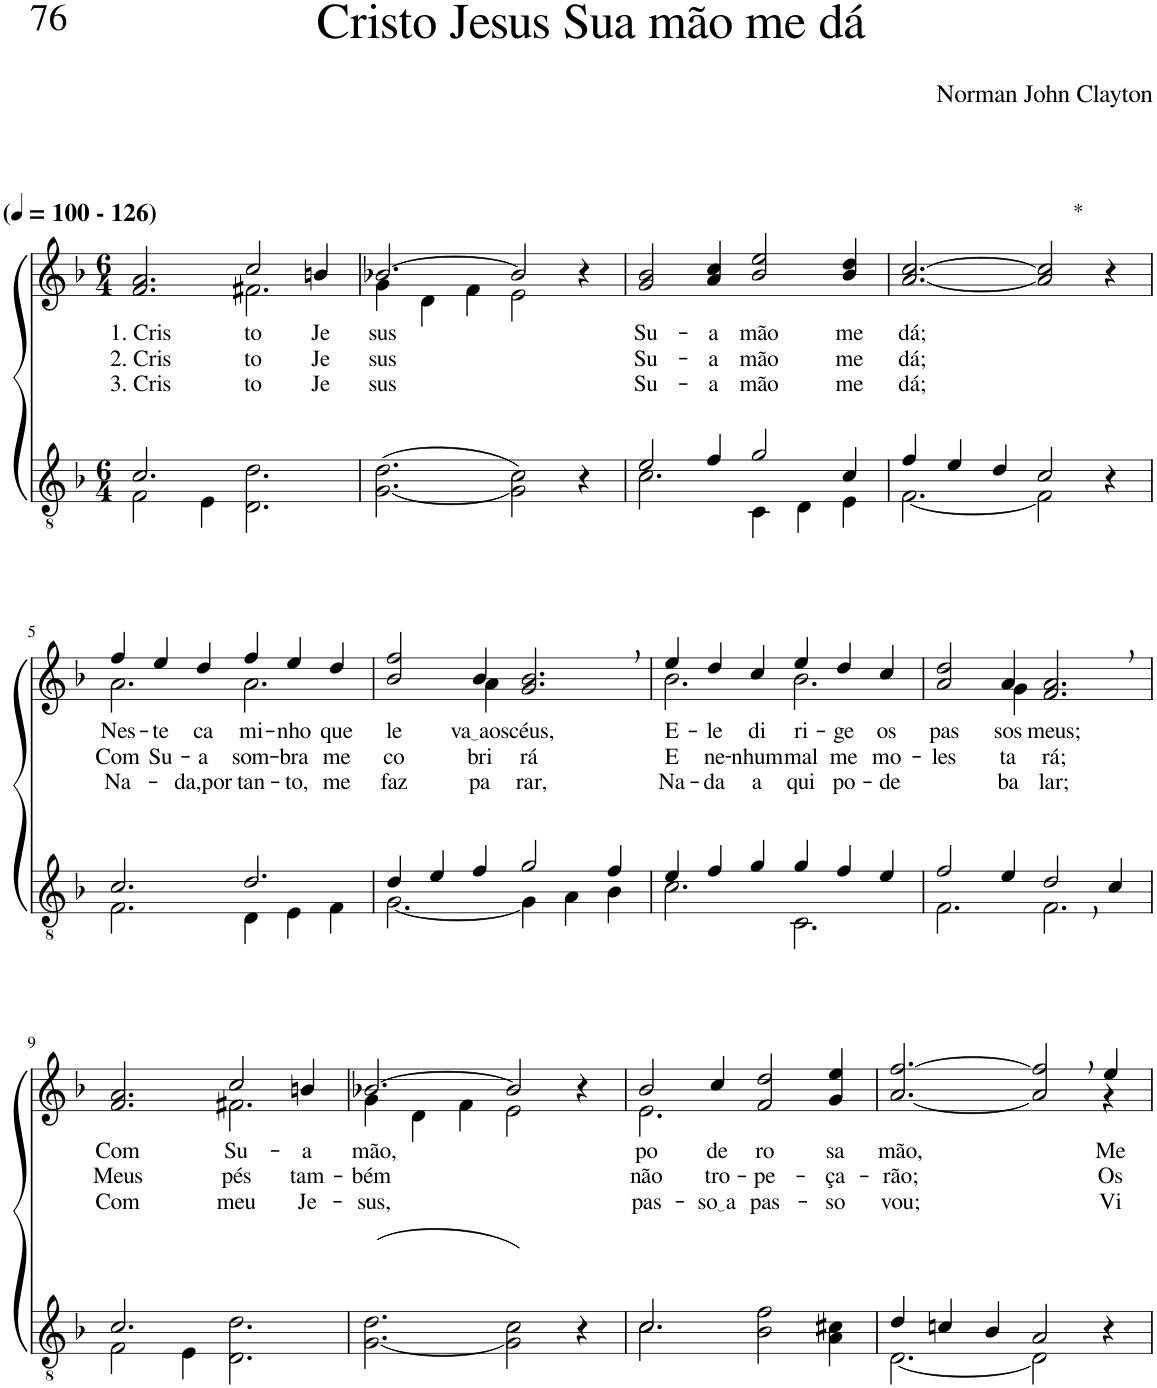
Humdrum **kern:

**kern	**kern	**text	**text	**text
*part2	*part1	*part1	*part1	*part1
*staff2	*staff1	*staff1	*staff1	*staff1
*I"Parte III e IV	*I"Parte I e II	*	*	*
*clefGv2	*clefG2	*	*	*
*Trd3c5	*Trd3c5	*	*	*
*k[b-]	*k[b-]	*	*	*
*M6/4	*M6/4	*	*	*
*MM100	*MM100	*	*	*
=1	=1	=1	=1	=1
*^	*	*	*	*
!	!	!LO:TX:a:B:t=(	!	!	!
!	!	!LO:TX:a:B:t=- 126)	!	!	!
!	!	!	!LO:LY:b	!LO:LY:b	!LO:LY:b
*	*	*^	*	*	*
2.c/	2F\	2.f/ 2.a/	2.ryy	1. Cris-	2. Cris	3. Cris-
.	4E\	.	.	.	.	.
!	!	!	!	!LO:LY:b	!LO:LY:b	!LO:LY:b
2.ryy	2.D\ 2.d\	2cc/	2.f#X\	-to	to	-to
!	!	!	!	!LO:LY:b	!LO:LY:b	!LO:LY:b
.	.	4bn/	.	Je	Je	Je
*v	*v	*	*	*	*	*
=2	=2	=2	=2	=2	=2
!	!	!	!LO:LY:b	!LO:LY:b	!LO:LY:b
([2.G\ 2.d\	[2.b-X/	4g\	sus	sus	sus
.	.	4d\	.	.	.
.	.	4f\	.	.	.
2G\] 2c\)	2b-/]	2e\	.	.	.
4r	4r	4ryy	.	.	.
=3	=3	=3	=3	=3	=3
*^	*	*	*	*	*
!	!	!	!	!LO:LY:b	!LO:LY:b	!LO:LY:b
*	*	*v	*v	*	*	*
2e/	2.c\	2g/ 2b-/	Su-	Su-	Su-
!	!	!	!LO:LY:b	!LO:LY:b	!LO:LY:b
4f/	.	4a/ 4cc/	-a	-a	-a
!	!	!	!LO:LY:b	!LO:LY:b	!LO:LY:b
2g/	4C\	2b-/ 2ee/	mão	mão	mão
.	4D\	.	.	.	.
!	!	!	!LO:LY:b	!LO:LY:b	!LO:LY:b
4c/	4E\	4b-/ 4dd/	me	me	me
=4	=4	=4	=4	=4	=4
!	!	!	!LO:LY:b	!LO:LY:b	!LO:LY:b
4f/	[2.F\	[2.a/ [2.cc/	dá;	dá;	dá;
4e/	.	.	.	.	.
4d/	.	.	.	.	.
!	!	!LO:TX:a:t=*	!	!	!
2c/	2F\]	2a/] 2cc/]	.	.	.
4r	4ryy	4r	.	.	.
!!LO:LB:g=z
=5	=5	=5	=5	=5	=5
*	*	*^	*	*	*
!	!	!	!	!LO:LY:b	!LO:LY:b	!LO:LY:b
2.c/	2.F\	4ff/	2.a\	Nes-	Com	Na-
!	!	!	!	!LO:LY:b	!LO:LY:b	!
.	.	4ee/	.	-te	Su-	.
!	!	!	!	!LO:LY:b	!LO:LY:b	!LO:LY:b
.	.	4dd/	.	ca-	-a	-da,por-
!	!	!	!	!LO:LY:b	!LO:LY:b	!LO:LY:b
2.d/	4D\	4ff/	2.a\	-mi-	som-	-tan-
!	!	!	!	!LO:LY:b	!LO:LY:b	!LO:LY:b
.	4E\	4ee/	.	-nho	-bra	-to,
!	!	!	!	!LO:LY:b	!LO:LY:b	!LO:LY:b
.	4F\	4dd/	.	que	me	me
=6	=6	=6	=6	=6	=6	=6
!	!	!	!	!LO:LY:b	!LO:LY:b	!LO:LY:b
4d/	[2.G\	2b-/ 2ff/	2ryy	le-	co-	faz
4e/	.	.	.	.	.	.
!	!	!	!	!LO:LY:b	!LO:LY:b	!LO:LY:b
4f/	.	4b-/	4a\	va aos	-bri-	pa-
!	!	!	!	!LO:LY:b	!LO:LY:b	!LO:LY:b
2g/	4G\]	2.g/, 2.b-/,	2.ryy	céus,	-rá	-rar,
.	4A\	.	.	.	.	.
4f/	4B-\	.	.	.	.	.
=7	=7	=7	=7	=7	=7	=7
!	!	!	!	!	!LO:LY:b	!
!	!	!	!	!LO:LY:b	!	!LO:LY:b
4e/	2.c\	4ee/	2.b-\	E-	.	Na-
!	!	!	!	!LO:LY:b	!LO:LY:b	!LO:LY:b
4f/	.	4dd/	.	-le	ne-	-da
!	!	!	!	!LO:LY:b	!LO:LY:b	!LO:LY:b
4g/	.	4cc/	.	di-	-nhum	a-
!	!	!	!	!	!LO:LY:b	!
!	!	!	!	!LO:LY:b	!	!LO:LY:b
4g/	2.C\	4ee/	2.b-\	-ri-	.	-qui
!	!	!	!	!LO:LY:b	!LO:LY:b	!LO:LY:b
4f/	.	4dd/	.	-ge	me	po-
!	!	!	!	!LO:LY:b	!LO:LY:b	!LO:LY:b
4e/	.	4cc/	.	os	mo-	-de-
=8	=8	=8	=8	=8	=8	=8
!	!	!	!	!LO:LY:b	!LO:LY:b	!
2f/	2.F\	2a/ 2dd/	2ryy	pas-	-les-	.
!	!	!	!	!LO:LY:b	!LO:LY:b	!LO:LY:b
4e/	.	4a/	4g\	-sos	-ta-	-ba-
!	!	!	!	!LO:LY:b	!LO:LY:b	!LO:LY:b
2d,/	2.F\	2.f/, 2.a/,	2.ryy	meus;	-rá;	-lar;
4c/	.	.	.	.	.	.
!!LO:LB:g=z	!!
=9	=9	=9	=9	=9	=9	=9
!	!	!	!	!LO:LY:b	!LO:LY:b	!LO:LY:b
2.c/	2F\	2.f/ 2.a/	2.ryy	Com	Meus	Com
.	4E\	.	.	.	.	.
!	!	!	!	!	!LO:LY:b	!
!	!	!	!	!LO:LY:b	!	!LO:LY:b
2.ryy	2.D\ 2.d\	2cc/	2.f#X\	Su-	.	meu
!	!	!	!	!LO:LY:b	!LO:LY:b	!LO:LY:b
.	.	4bn/	.	-a	tam-	Je-
*v	*v	*	*	*	*	*
=10	=10	=10	=10	=10	=10
!	!	!	!	!LO:LY:b	!LO:LY:b
!	!	!	!LO:LY:b	!	!
([2.G\ 2.d\	[2.b-X/	4g\	mão,	-bém	-sus,
.	.	4d\	.	.	.
.	.	4f\	.	.	.
2G\] 2c\)	2b-/]	2e\	.	.	.
4r	4r	4ryy	.	.	.
=11	=11	=11	=11	=11	=11
*^	*	*	*	*	*
!	!	!	!	!	!	!LO:LY:b
!	!	!	!	!LO:LY:b	!LO:LY:b	!
2.c/	2.c\	2b-/	2.e\	po	não	pas-
!	!	!	!	!LO:LY:b	!LO:LY:b	!LO:LY:b
.	.	4cc/	.	de	tro-	so a
!	!	!	!	!LO:LY:b	!LO:LY:b	!LO:LY:b
2.ryy	2B-\ 2f\	2f/ 2dd/	2.ryy	ro	-pe-	pas-
!	!	!	!	!LO:LY:b	!LO:LY:b	!LO:LY:b
.	4A\ 4c#X\	4g/ 4ee/	.	sa	-ça-	-so
=12	=12	=12	=12	=12	=12	=12
!	!	!	!	!LO:LY:b	!LO:LY:b	!LO:LY:b
4d/	[2.D\	[2.a/ [2.ff/	4ryy	mão,	-rão;	vou;
*	*	*v	*v	*	*	*
4cn/	.	.	.	.	.
4B-/	.	.	.	.	.
2A/	2D\]	2a/], 2ff/],	.	.	.
!	!	!	!LO:LY:b	!LO:LY:b	!LO:LY:b
*	*	*^	*	*	*
4r	4ryy	4ee/	4r	Me	Os	Vi-
*v	*v	*	*	*	*	*
*	*v	*v	*	*	*
=	=	=	=	=
*-	*-	*-	*-	*-
